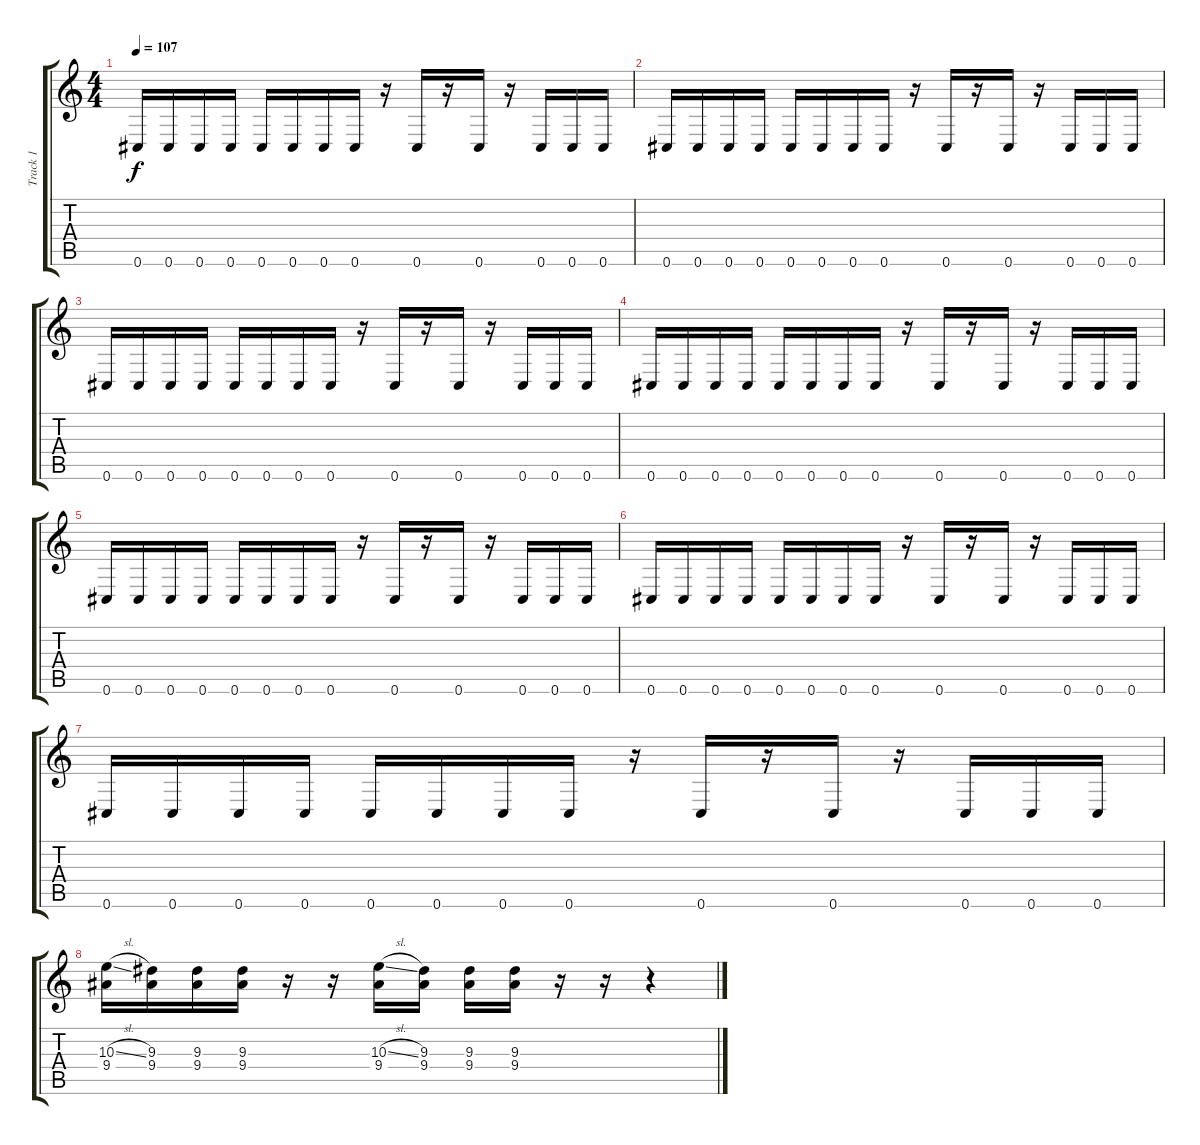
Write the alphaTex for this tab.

\track ("Track 1" "Track 1") {instrument distortionguitar}
\staff {score tabs}
\tuning (Eb4 Bb3 Gb3 Db3 Ab2 Db2) {hide}
\ts (4 4)
\tempo 107
\clef g2
\ks c
0.6.16{dy f} 0.6.16 0.6.16 0.6.16 0.6.16 0.6.16 0.6.16 0.6.16 r.16 0.6.16 r.16 0.6.16 r.16 0.6.16 0.6.16 0.6.16 |
0.6.16 0.6.16 0.6.16 0.6.16 0.6.16 0.6.16 0.6.16 0.6.16 r.16 0.6.16 r.16 0.6.16 r.16 0.6.16 0.6.16 0.6.16 |
0.6.16 0.6.16 0.6.16 0.6.16 0.6.16 0.6.16 0.6.16 0.6.16 r.16 0.6.16 r.16 0.6.16 r.16 0.6.16 0.6.16 0.6.16 |
0.6.16 0.6.16 0.6.16 0.6.16 0.6.16 0.6.16 0.6.16 0.6.16 r.16 0.6.16 r.16 0.6.16 r.16 0.6.16 0.6.16 0.6.16 |
0.6.16 0.6.16 0.6.16 0.6.16 0.6.16 0.6.16 0.6.16 0.6.16 r.16 0.6.16 r.16 0.6.16 r.16 0.6.16 0.6.16 0.6.16 |
0.6.16 0.6.16 0.6.16 0.6.16 0.6.16 0.6.16 0.6.16 0.6.16 r.16 0.6.16 r.16 0.6.16 r.16 0.6.16 0.6.16 0.6.16 |
0.6.16 0.6.16 0.6.16 0.6.16 0.6.16 0.6.16 0.6.16 0.6.16 r.16 0.6.16 r.16 0.6.16 r.16 0.6.16 0.6.16 0.6.16 |
(10.3{sl} 9.4).16 (9.3 9.4).16 (9.3 9.4).16 (9.3 9.4).16 r.16 r.16 (10.3{sl} 9.4).16 (9.3 9.4).16 (9.3 9.4).16 (9.3 9.4).16 r.16 r.16 r.4
